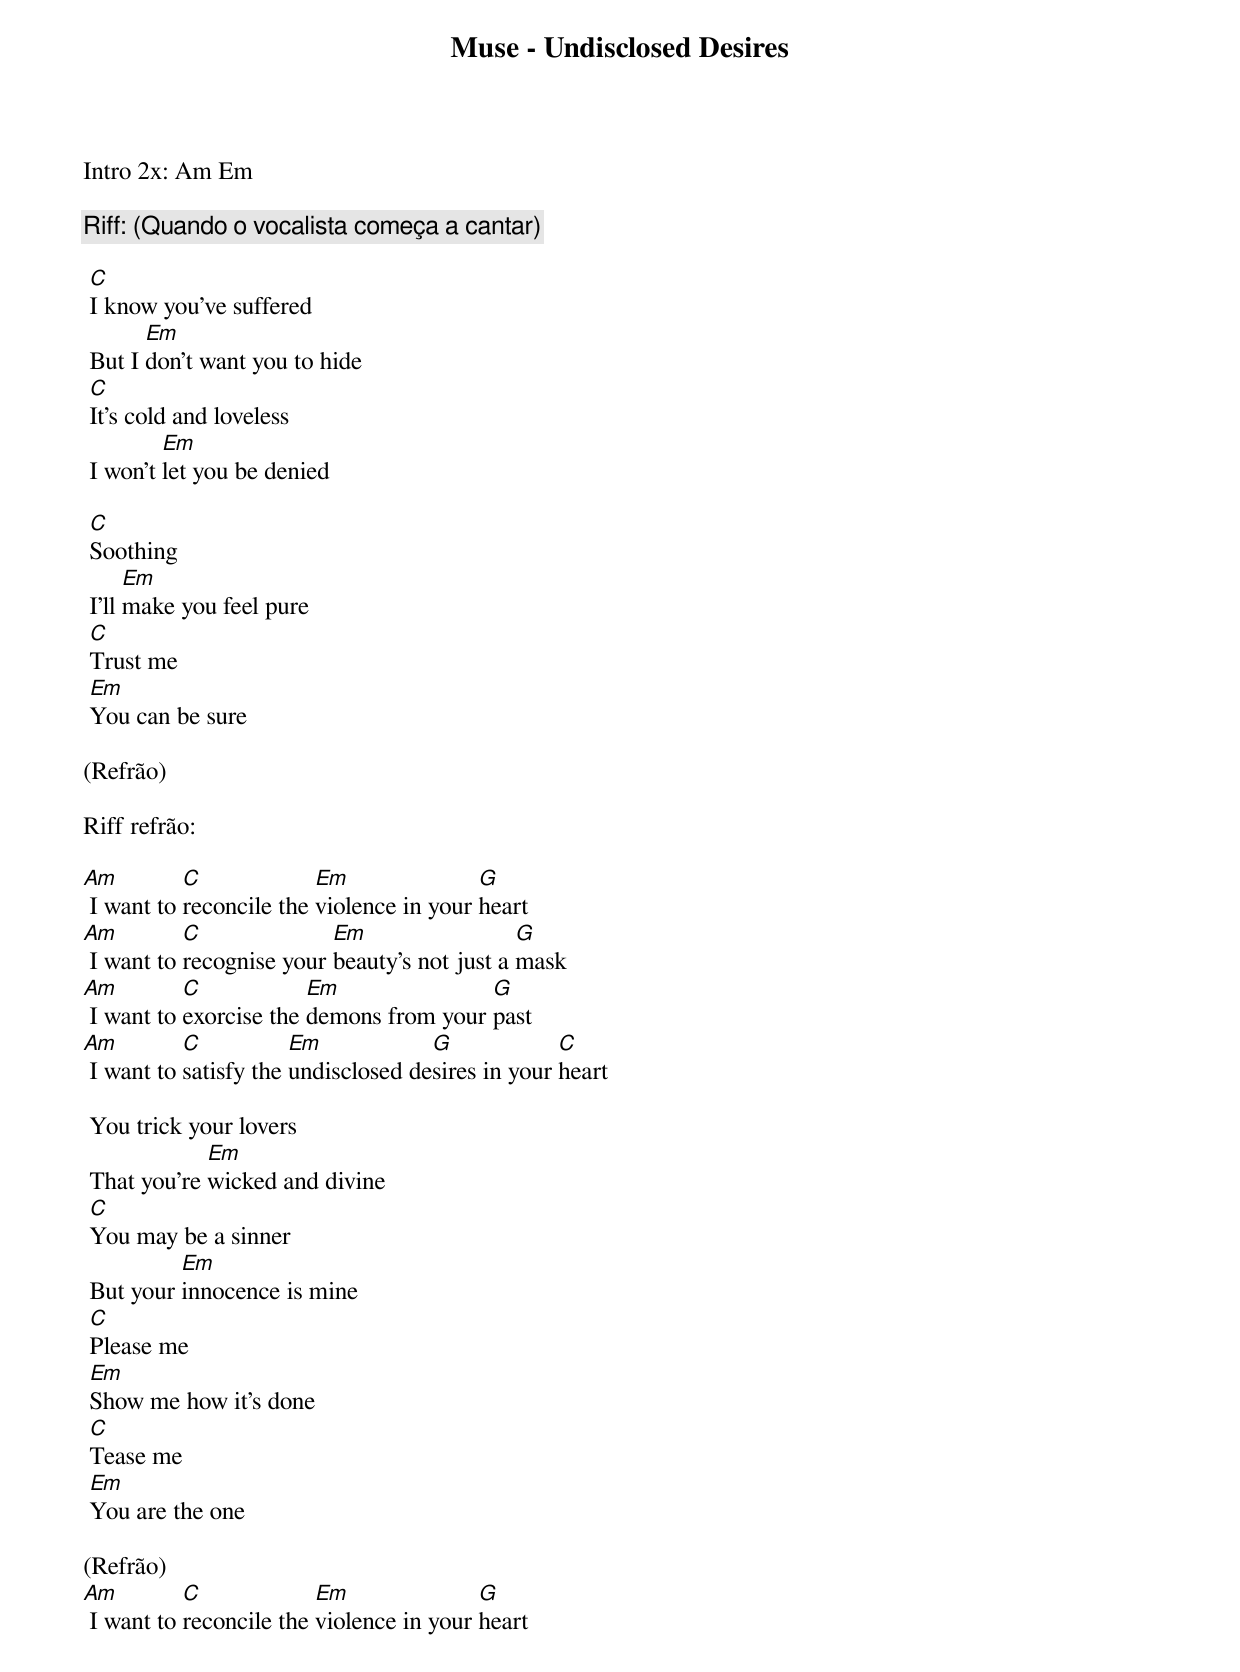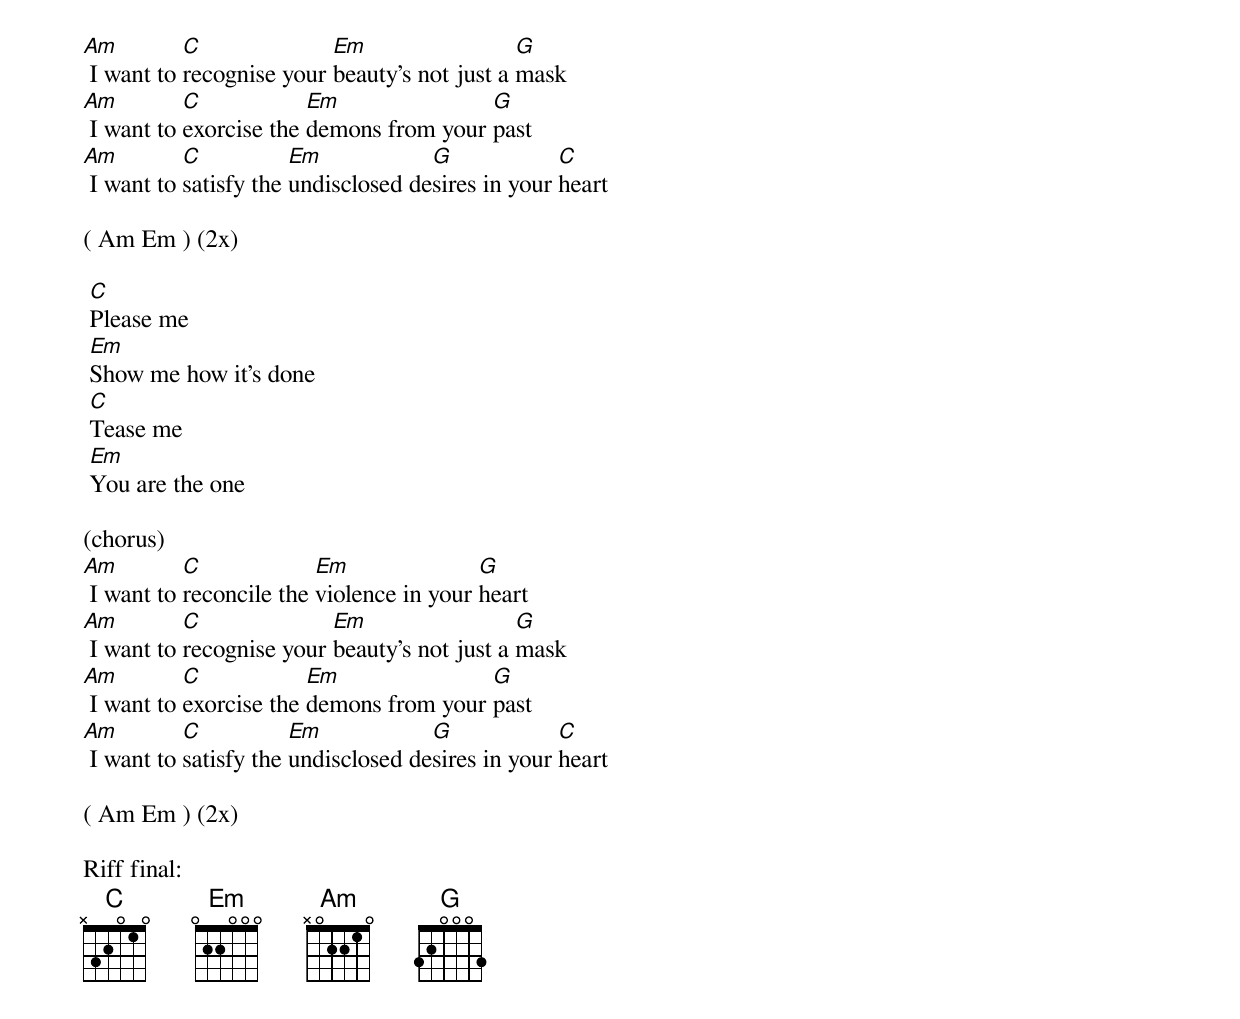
Muse - Undisclosed Desires

Intro 2x: Am Em

Riff: (Quando o vocalista começa a cantar)

 C
 I know you've suffered
       Em
 But I don't want you to hide
 C
 It's cold and loveless
         Em
 I won't let you be denied

 C
 Soothing
      Em
 I'll make you feel pure
 C
 Trust me
 Em
 You can be sure

(Refrão)

Riff refrão:

Am         C             Em               G
 I want to reconcile the violence in your heart
Am         C              Em                  G
 I want to recognise your beauty's not just a mask
Am         C            Em               G
 I want to exorcise the demons from your past
Am         C           Em            G             C
 I want to satisfy the undisclosed desires in your heart

 You trick your lovers
             Em
 That you're wicked and divine
 C
 You may be a sinner
          Em
 But your innocence is mine
 C
 Please me
 Em
 Show me how it's done
 C
 Tease me
 Em
 You are the one

(Refrão)
Am         C             Em               G
 I want to reconcile the violence in your heart
Am         C              Em                  G
 I want to recognise your beauty's not just a mask
Am         C            Em               G
 I want to exorcise the demons from your past
Am         C           Em            G             C
 I want to satisfy the undisclosed desires in your heart

( Am Em ) (2x)

 C
 Please me
 Em
 Show me how it's done
 C
 Tease me
 Em
 You are the one

(chorus)
Am         C             Em               G
 I want to reconcile the violence in your heart
Am         C              Em                  G
 I want to recognise your beauty's not just a mask
Am         C            Em               G
 I want to exorcise the demons from your past
Am         C           Em            G             C
 I want to satisfy the undisclosed desires in your heart

( Am Em ) (2x)

Riff final:
